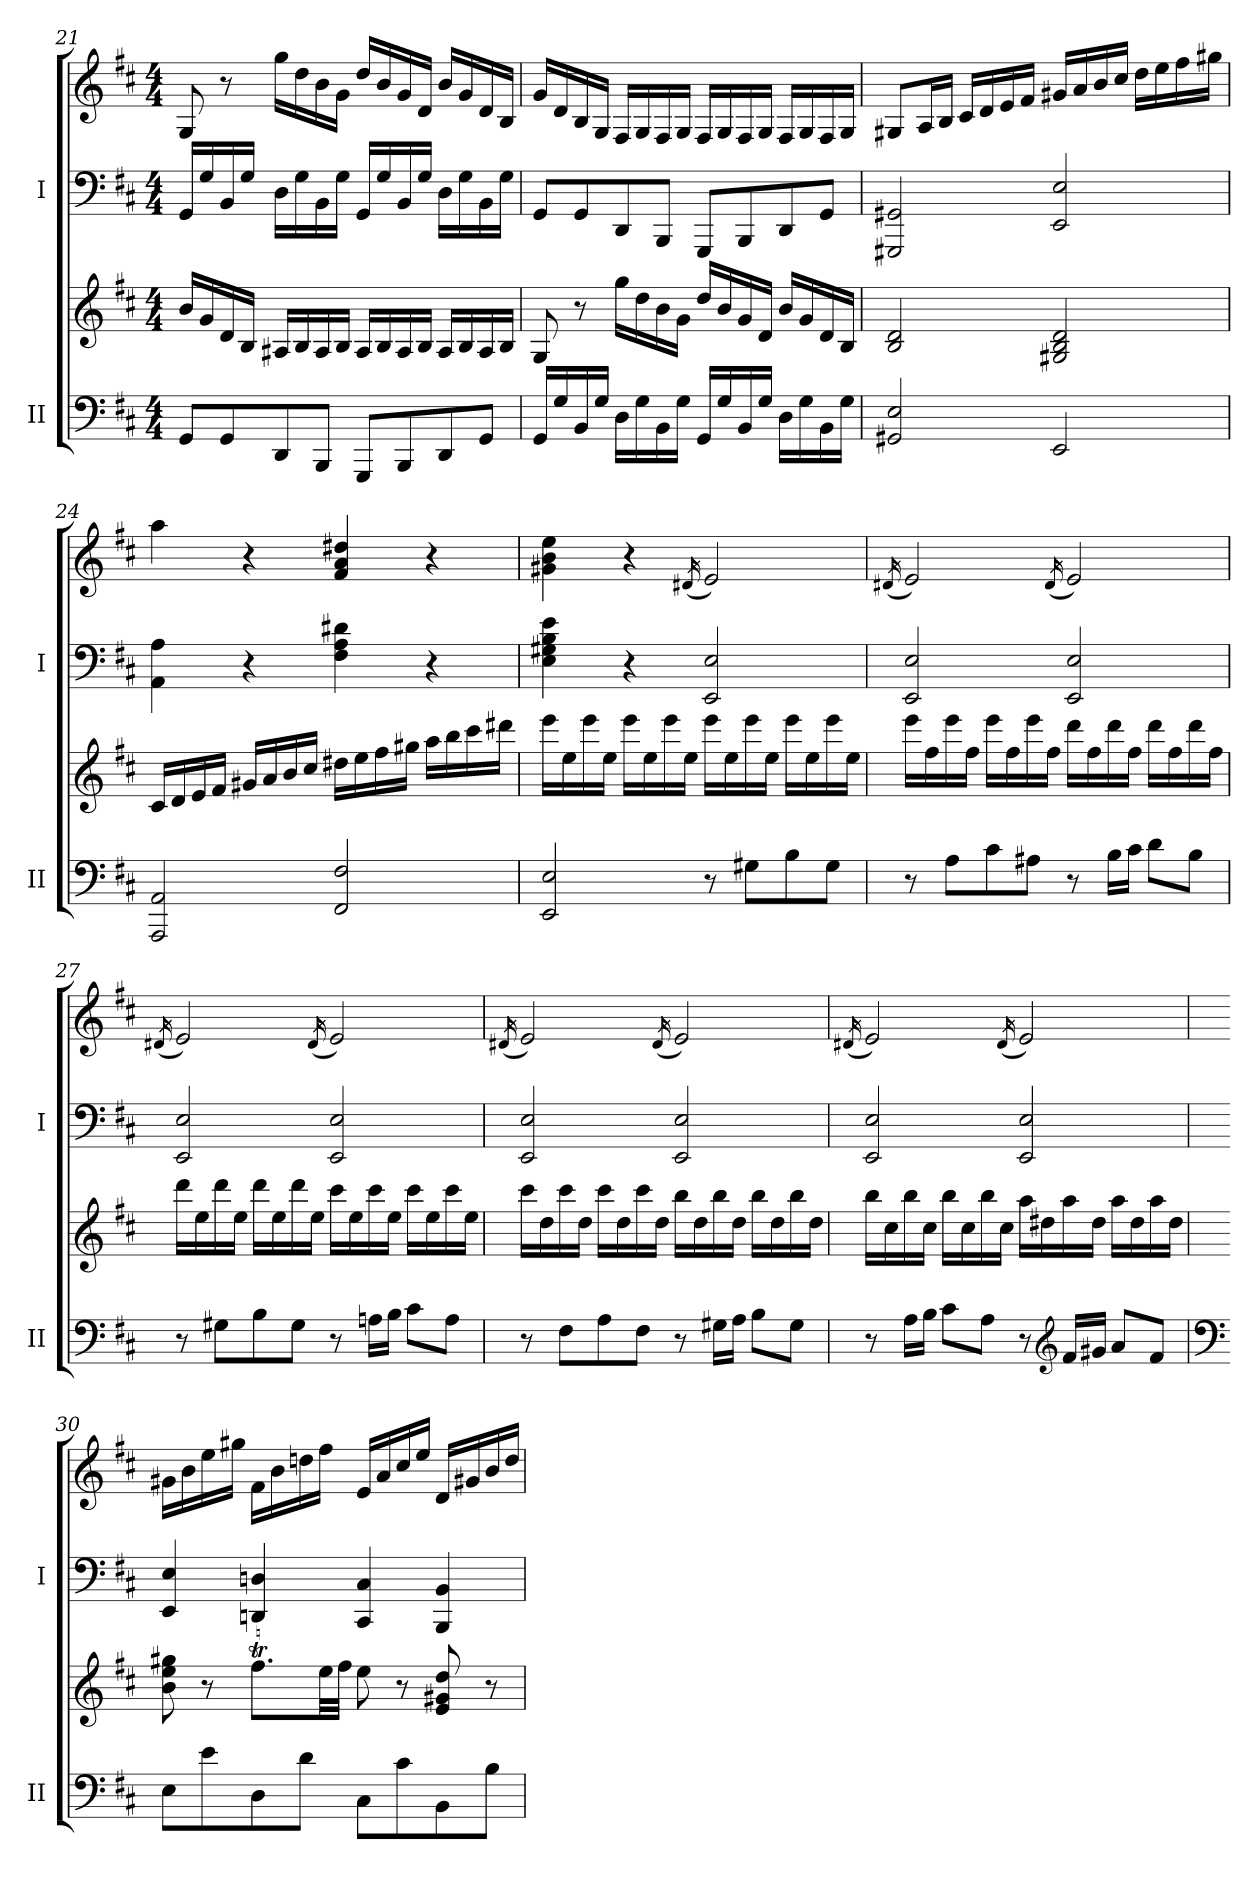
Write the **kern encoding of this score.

**kern	**kern	**kern	**kern
*part2	*part2	*part1	*part1
*staff4	*staff3	*staff2	*staff1
*I"II	*	*I"I	*
*I'II	*	*I'I	*
!!LO:LB:g=z
*clefF4	*clefG2	*clefF4	*clefG2
*k[f#c#]	*k[f#c#]	*k[f#c#]	*k[f#c#]
*M4/4	*M4/4	*M4/4	*M4/4
=21	=21	=21	=21
8GG/L	16b/LL	16GG/LL	8G/
.	16g/	16G/	.
8GG/	16d/	16BB/	8r
.	16B/JJ	16G/JJ	.
8DD/	16A#X/LL	16D\LL	16gg\LL
.	16B/	16G\	16dd\
8BBB/J	16A#/	16BB\	16b\
.	16B/JJ	16G\JJ	16g\JJ
8GGG/L	16A#/LL	16GG/LL	16dd/LL
.	16B/	16G/	16b/
8BBB/	16A#/	16BB/	16g/
.	16B/JJ	16G/JJ	16d/JJ
8DD/	16A#/LL	16D\LL	16b/LL
.	16B/	16G\	16g/
8GG/J	16A#/	16BB\	16d/
.	16B/JJ	16G\JJ	16B/JJ
=22	=22	=22	=22
16GG/LL	8G/	8GG/L	16g/LL
16G/	.	.	16d/
16BB/	8r	8GG/	16B/
16G/JJ	.	.	16G/JJ
16D\LL	16gg\LL	8DD/	16F#/LL
16G\	16dd\	.	16G/
16BB\	16b\	8BBB/J	16F#/
16G\JJ	16g\JJ	.	16G/JJ
16GG/LL	16dd/LL	8GGG/L	16F#/LL
16G/	16b/	.	16G/
16BB/	16g/	8BBB/	16F#/
16G/JJ	16d/JJ	.	16G/JJ
16D\LL	16b/LL	8DD/	16F#/LL
16G\	16g/	.	16G/
16BB\	16d/	8GG/J	16F#/
16G\JJ	16B/JJ	.	16G/JJ
!!LO:PB:g=z
=23	=23	=23	=23
2GG#X/ 2E/	2B/ 2d/	2GGG#X/ 2GG#X/	8G#X/L
.	.	.	16A/L
.	.	.	16B/JJ
.	.	.	16c#/LL
.	.	.	16d/
.	.	.	16e/
.	.	.	16f#/JJ
2EE/	2G#X/ 2B/ 2d/	2EE/ 2E/	16g#X/LL
.	.	.	16a/
.	.	.	16b/
.	.	.	16cc#/JJ
.	.	.	16dd\LL
.	.	.	16ee\
.	.	.	16ff#\
.	.	.	16gg#X\JJ
=24	=24	=24	=24
2AAA/ 2AA/	16c#/LL	4AA\ 4A\	4aa\
.	16d/	.	.
.	16e/	.	.
.	16f#/JJ	.	.
.	16g#X/LL	4r	4r
.	16a/	.	.
.	16b/	.	.
.	16cc#/JJ	.	.
2FF#/ 2F#/	16dd#X\LL	4F#\ 4A\ 4d#X\	4f#/ 4a/ 4dd#X/
.	16ee\	.	.
.	16ff#\	.	.
.	16gg#X\JJ	.	.
.	16aa\LL	4r	4r
.	16bb\	.	.
.	16ccc#\	.	.
.	16ddd#X\JJ	.	.
!!LO:LB:g=z
=25	=25	=25	=25
2EE/ 2E/	16eee\LL	4E\ 4G#X\ 4B\ 4e\	4g#X\ 4b\ 4ee\
.	16ee\	.	.
.	16eee\	.	.
.	16ee\JJ	.	.
.	16eee\LL	4r	4r
.	16ee\	.	.
.	16eee\	.	.
.	16ee\JJ	.	.
.	.	.	(<16qd#X/
8r	16eee\LL	2EE/ 2E/	2e/)
.	16ee\	.	.
8G#X\L	16eee\	.	.
.	16ee\JJ	.	.
8B\	16eee\LL	.	.
.	16ee\	.	.
8G#\J	16eee\	.	.
.	16ee\JJ	.	.
=26	=26	=26	=26
.	.	.	(<16qd#X/
8r	16eee\LL	2EE/ 2E/	2e/)
.	16ff#\	.	.
8A\L	16eee\	.	.
.	16ff#\JJ	.	.
8c#\	16eee\LL	.	.
.	16ff#\	.	.
8A#X\J	16eee\	.	.
.	16ff#\JJ	.	.
.	.	.	(<16qd#/
8r	16ddd\LL	2EE/ 2E/	2e/)
.	16ff#\	.	.
16B\LL	16ddd\	.	.
16c#\JJ	16ff#\JJ	.	.
8d\L	16ddd\LL	.	.
.	16ff#\	.	.
8B\J	16ddd\	.	.
.	16ff#\JJ	.	.
!!LO:LB:g=z
=27	=27	=27	=27
.	.	.	(<16qd#X/
8r	16ddd\LL	2EE/ 2E/	2e/)
.	16ee\	.	.
8G#X\L	16ddd\	.	.
.	16ee\JJ	.	.
8B\	16ddd\LL	.	.
.	16ee\	.	.
8G#\J	16ddd\	.	.
.	16ee\JJ	.	.
.	.	.	(<16qd#/
8r	16ccc#\LL	2EE/ 2E/	2e/)
.	16ee\	.	.
16An\LL	16ccc#\	.	.
16B\JJ	16ee\JJ	.	.
8c#\L	16ccc#\LL	.	.
.	16ee\	.	.
8A\J	16ccc#\	.	.
.	16ee\JJ	.	.
=28	=28	=28	=28
.	.	.	(<16qd#X/
8r	16ccc#\LL	2EE/ 2E/	2e/)
.	16dd\	.	.
8F#\L	16ccc#\	.	.
.	16dd\JJ	.	.
8A\	16ccc#\LL	.	.
.	16dd\	.	.
8F#\J	16ccc#\	.	.
.	16dd\JJ	.	.
.	.	.	(<16qd#/
8r	16bb\LL	2EE/ 2E/	2e/)
.	16dd\	.	.
16G#X\LL	16bb\	.	.
16A\JJ	16dd\JJ	.	.
8B\L	16bb\LL	.	.
.	16dd\	.	.
8G#\J	16bb\	.	.
.	16dd\JJ	.	.
!!LO:PB:g=z
=29	=29	=29	=29
.	.	.	(<16qd#X/
8r	16bb\LL	2EE/ 2E/	2e/)
.	16cc#\	.	.
16A\LL	16bb\	.	.
16B\JJ	16cc#\JJ	.	.
8c#\L	16bb\LL	.	.
.	16cc#\	.	.
8A\J	16bb\	.	.
.	16cc#\JJ	.	.
.	.	.	(<16qd#/
8r	16aa\LL	2EE/ 2E/	2e/)
.	16dd#X\	.	.
*clefG2	*	*	*
16f#/LL	16aa\	.	.
16g#X/JJ	16dd#\JJ	.	.
8a/L	16aa\LL	.	.
.	16dd#\	.	.
8f#/J	16aa\	.	.
.	16dd#\JJ	.	.
=30	=30	=30	=30
*clefF4	*	*	*
8E\L	8b\ 8ee\ 8gg#X\	4EE/ 4E/	16g#X\LL
.	.	.	16b\
8e\	8r	.	16ee\
.	.	.	16gg#X\JJ
8D\	8.ff#t\L	4DDn/ 4Dn/	16f#\LL
.	.	.	16b\
8d\J	.	.	16ddn\
.	32ee\LL	.	16ff#\JJ
.	32ff#\JJJ	.	.
8C#\L	8ee\	4CC#/ 4C#/	16e/LL
.	.	.	16a/
8c#\	8r	.	16cc#/
.	.	.	16ee/JJ
8BB\	8e/ 8g#X/ 8dd/	4BBB/ 4BB/	16d/LL
.	.	.	16g#X/
8B\J	8r	.	16b/
.	.	.	16dd/JJ
=	=	=	=
*-	*-	*-	*-
